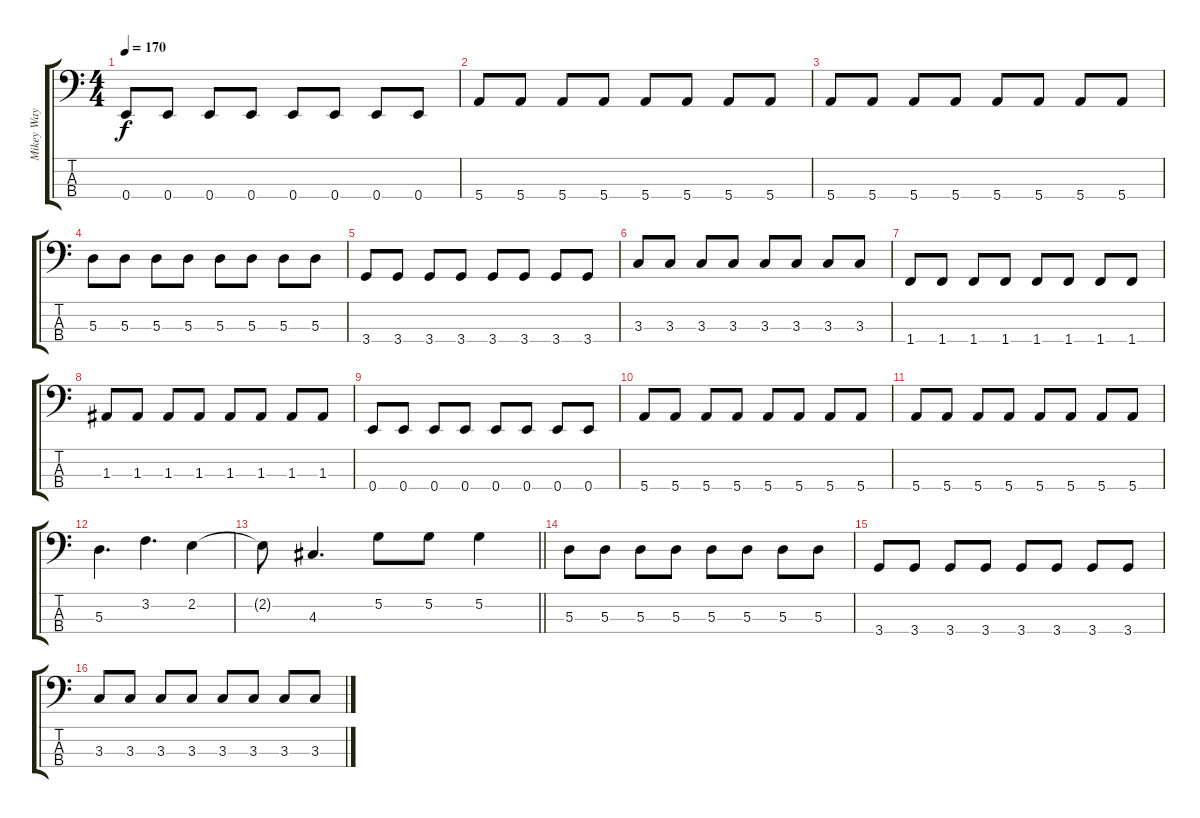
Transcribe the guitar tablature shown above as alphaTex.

\track ("Mikey Way [Bass]" "Mikey Way ") {instrument electricbasspick}
\staff {score tabs}
\tuning (G2 D2 A1 E1) {hide}
\ts (4 4)
\tempo 170
\clef f4
\ks c
0.4.8{dy f} 0.4.8 0.4.8 0.4.8 0.4.8 0.4.8 0.4.8 0.4.8 |
5.4.8 5.4.8 5.4.8 5.4.8 5.4.8 5.4.8 5.4.8 5.4.8 |
5.4.8 5.4.8 5.4.8 5.4.8 5.4.8 5.4.8 5.4.8 5.4.8 |
5.3.8 5.3.8 5.3.8 5.3.8 5.3.8 5.3.8 5.3.8 5.3.8 |
3.4.8 3.4.8 3.4.8 3.4.8 3.4.8 3.4.8 3.4.8 3.4.8 |
3.3.8 3.3.8 3.3.8 3.3.8 3.3.8 3.3.8 3.3.8 3.3.8 |
1.4.8 1.4.8 1.4.8 1.4.8 1.4.8 1.4.8 1.4.8 1.4.8 |
1.3.8 1.3.8 1.3.8 1.3.8 1.3.8 1.3.8 1.3.8 1.3.8 |
0.4.8 0.4.8 0.4.8 0.4.8 0.4.8 0.4.8 0.4.8 0.4.8 |
5.4.8 5.4.8 5.4.8 5.4.8 5.4.8 5.4.8 5.4.8 5.4.8 |
5.4.8 5.4.8 5.4.8 5.4.8 5.4.8 5.4.8 5.4.8 5.4.8 |
5.3.4{d} 3.2.4{d} 2.2.4 |
\barLineRight lightlight
2.2{t}.8 4.3.4{d} 5.2.8 5.2.8 5.2.4 |
5.3.8 5.3.8 5.3.8 5.3.8 5.3.8 5.3.8 5.3.8 5.3.8 |
3.4.8 3.4.8 3.4.8 3.4.8 3.4.8 3.4.8 3.4.8 3.4.8 |
3.3.8 3.3.8 3.3.8 3.3.8 3.3.8 3.3.8 3.3.8 3.3.8
